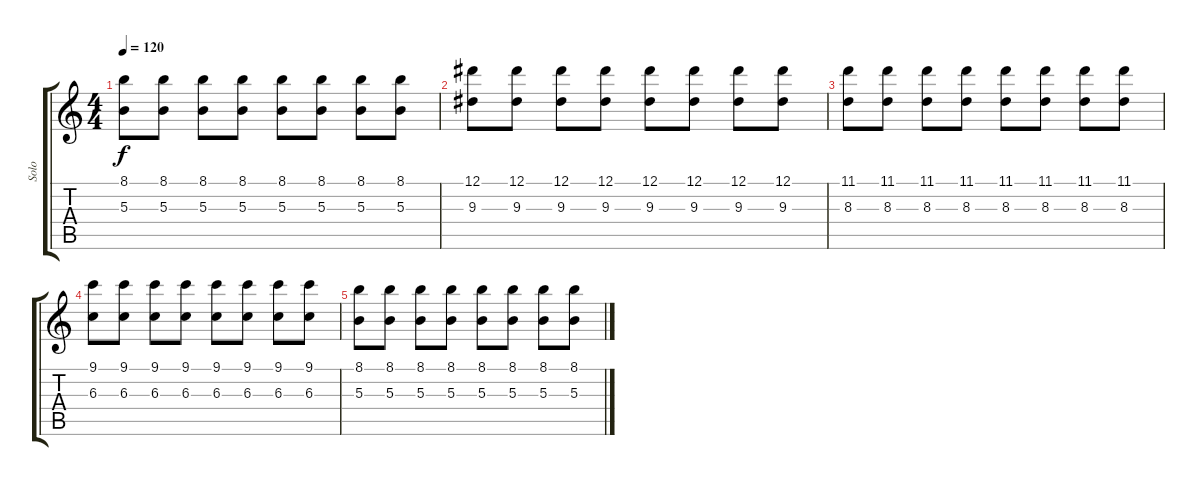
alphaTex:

\track ("Solo" "Solo") {instrument overdrivenguitar}
\staff {score tabs}
\tuning (Eb4 Bb3 Gb3 Db3 Ab2 Eb2) {hide}
\ts (4 4)
\tempo 120
\clef g2
\ks c
(8.1 5.3).8{dy f} (8.1 5.3).8 (8.1 5.3).8 (8.1 5.3).8 (8.1 5.3).8 (8.1 5.3).8 (8.1 5.3).8 (8.1 5.3).8 |
(12.1 9.3).8 (12.1 9.3).8 (12.1 9.3).8 (12.1 9.3).8 (12.1 9.3).8 (12.1 9.3).8 (12.1 9.3).8 (12.1 9.3).8 |
(11.1 8.3).8 (11.1 8.3).8 (11.1 8.3).8 (11.1 8.3).8 (11.1 8.3).8 (11.1 8.3).8 (11.1 8.3).8 (11.1 8.3).8 |
(9.1 6.3).8 (9.1 6.3).8 (9.1 6.3).8 (9.1 6.3).8 (9.1 6.3).8 (9.1 6.3).8 (9.1 6.3).8 (9.1 6.3).8 |
(8.1 5.3).8 (8.1 5.3).8 (8.1 5.3).8 (8.1 5.3).8 (8.1 5.3).8 (8.1 5.3).8 (8.1 5.3).8 (8.1 5.3).8
